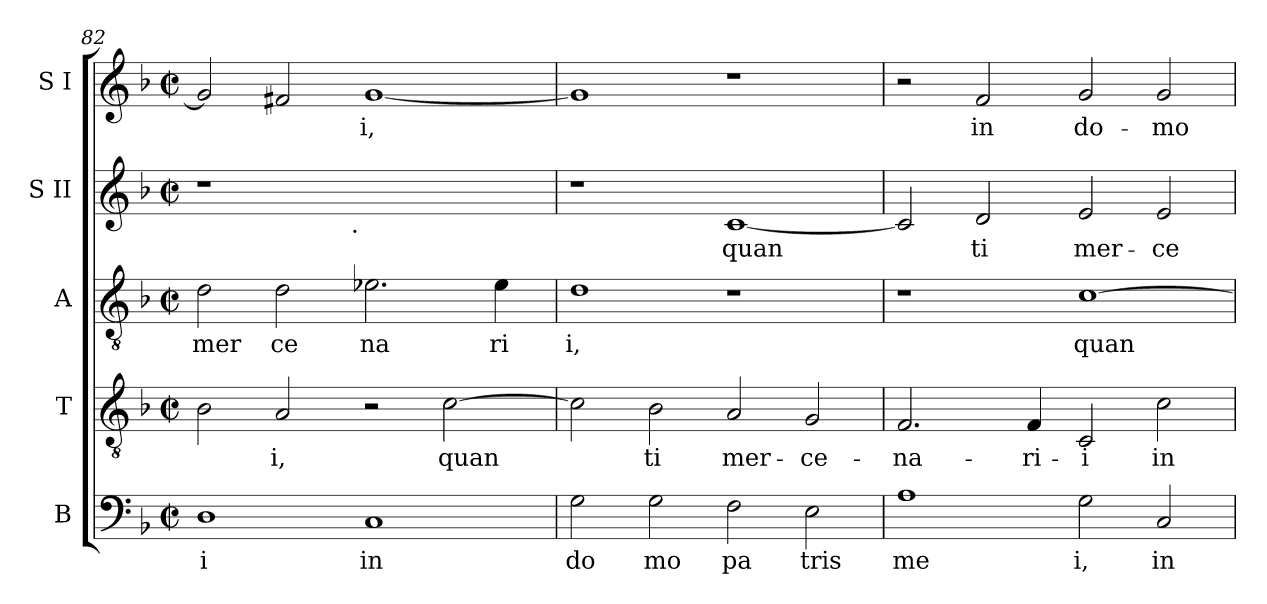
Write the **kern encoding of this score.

**kern	**text	**kern	**text	**kern	**text	**kern	**text	**kern	**text
*part5	*part5	*part4	*part4	*part3	*part3	*part2	*part2	*part1	*part1
*staff5	*staff5	*staff4	*staff4	*staff3	*staff3	*staff2	*staff2	*staff1	*staff1
*I"B	*	*I"T	*	*I"A	*	*I"S II	*	*I"S I	*
*clefF4	*	*clefGv2	*	*clefGv2	*	*clefG2	*	*clefG2	*
*k[b-]	*	*k[b-]	*	*k[b-]	*	*k[b-]	*	*k[b-]	*
*F:	*	*F:	*	*F:	*	*F:	*	*F:	*
*M2/2	*	*M2/2	*	*M2/2	*	*M2/2	*	*M2/2	*
*met(c|)	*	*met(c|)	*	*met(c|)	*	*met(c|)	*	*met(c|)	*
=82	=82	=82	=82	=82	=82	=82	=82	=82	=82
!	!LO:LY:b:cj	!	!LO:LY:b:cj	!	!LO:LY:b:cj	!	!	!	!LO:LY:b:cj
*	*	*	*	*	*	*^	*	*	*
1D	i	2B-\	--	2d\	mer	1r	2ryy	.	2g/]	--
!	!	!	!LO:LY:b:cj	!	!LO:LY:b:cj	!	!	!	!	!LO:LY:b:cj
.	.	2A/	-i,	2d\	ce	.	4...ryy	.	2f#/	--
!	!	!	!	!	!	!	!LO:TX:b:t=.	!	!	!
.	.	.	.	.	.	.	1ryy	.	.	.
!	!LO:LY:b:cj	!	!	!	!LO:LY:b:cj	!	!	!	!	!LO:LY:b:cj
1C	in	2r	.	2.e-X\	na	1ryy	.	.	[<1g	-i,
!	!	!	!LO:LY:b:cj	!	!	!	!	!	!	!
.	.	[>2c\	quan-	.	.	.	.	.	.	.
!	!	!	!	!	!LO:LY:b:cj	!	!	!	!	!
.	.	.	.	4e-\	ri	.	.	.	.	.
.	.	.	.	.	.	.	32ryy	.	.	.
=83	=83	=83	=83	=83	=83	=83	=83	=83	=83	=83
!	!LO:LY:b:cj	!	!LO:LY:b:cj	!	!LO:LY:b:cj	!	!	!	!	!LO:LY:b:cj
*	*	*	*	*	*	*v	*v	*	*	*
2G\	do	2c\]	--	1d	i,	1r	.	1g]	.
!	!LO:LY:b:cj	!	!LO:LY:b:cj	!	!	!	!	!	!
2G\	mo	2B-\	-ti	.	.	.	.	.	.
!	!LO:LY:b:cj	!	!LO:LY:b:cj	!	!	!	!LO:LY:b:cj	!	!
2F\	pa	2A/	mer-	1r	.	[<1c	quan-	1r	.
!	!LO:LY:b:cj	!	!LO:LY:b:cj	!	!	!	!	!	!
2E\	tris	2G/	-ce-	.	.	.	.	.	.
=84	=84	=84	=84	=84	=84	=84	=84	=84	=84
!	!LO:LY:b:cj	!	!LO:LY:b:cj	!	!	!	!LO:LY:b:cj	!	!
1A	me	2.F/	-na-	1r	.	2c/]	--	2r	.
!	!	!	!	!	!	!	!LO:LY:b:cj	!	!LO:LY:b:cj
.	.	.	.	.	.	2d/	-ti	2f/	in
!	!	!	!LO:LY:b:cj	!	!	!	!	!	!
.	.	4F/	-ri-	.	.	.	.	.	.
!	!LO:LY:b:cj	!	!LO:LY:b:cj	!	!LO:LY:b:cj	!	!LO:LY:b:cj	!	!LO:LY:b:cj
2G\	i,	2C/	-i	[<1c	quan	2e/	mer-	2g/	do-
!	!LO:LY:b:cj	!	!LO:LY:b:cj	!	!	!	!LO:LY:b:cj	!	!LO:LY:b:cj
2C/	in	2c\	in	.	.	2e/	-ce-	2g/	-mo
=	=	=	=	=	=	=	=	=	=
*-	*-	*-	*-	*-	*-	*-	*-	*-	*-
